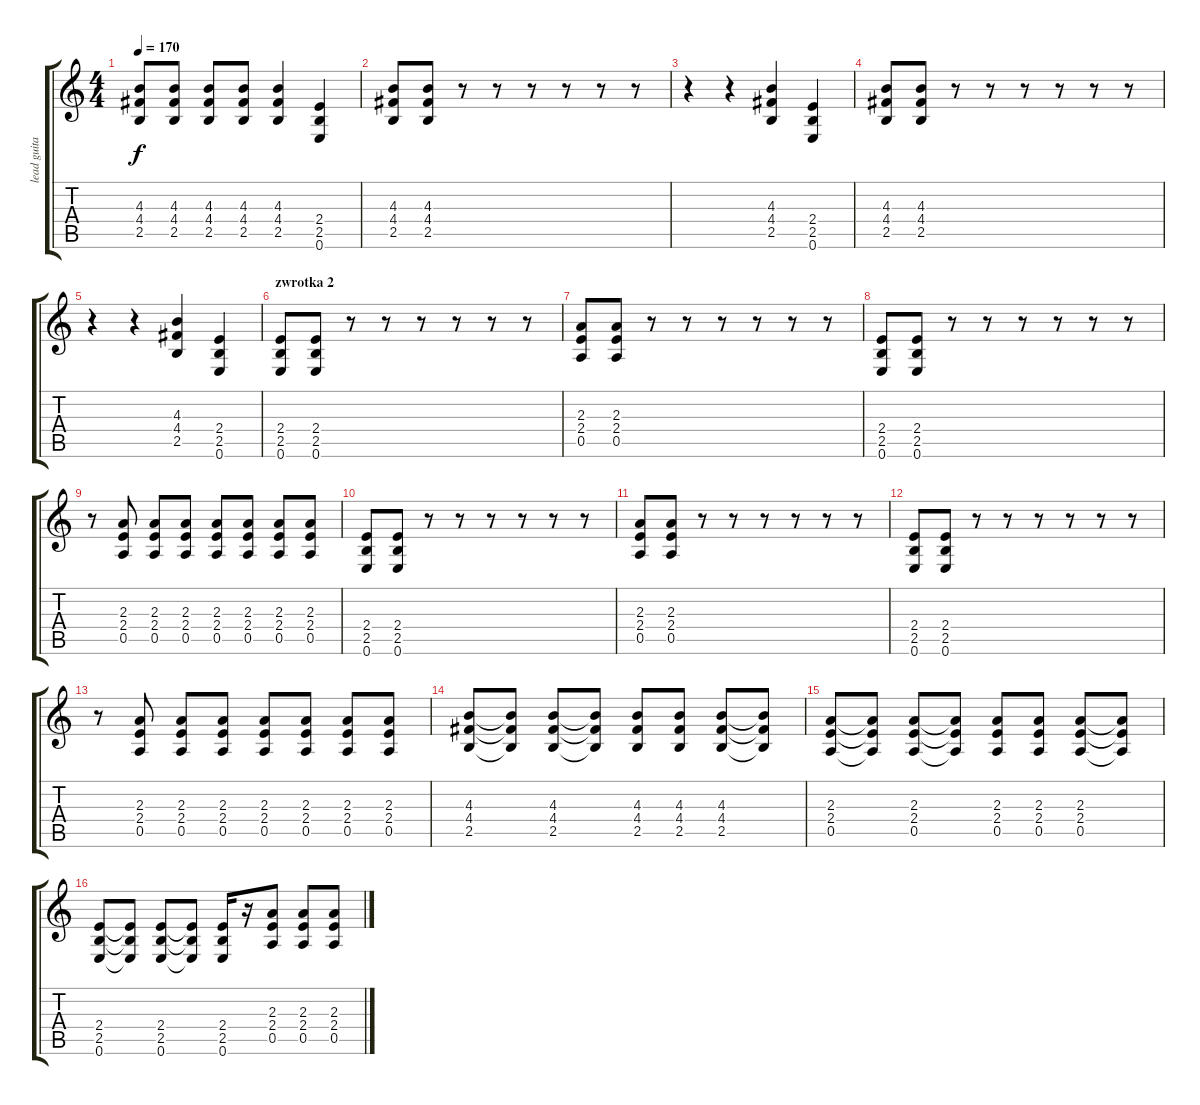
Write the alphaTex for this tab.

\track ("lead guitar" "lead guita") {instrument distortionguitar}
\staff {score tabs}
\tuning (E4 B3 G3 D3 A2 E2) {hide}
\ts (4 4)
\tempo 170
\clef g2
\ks c
(4.3 4.4 2.5).8{dy f} (4.3 4.4 2.5).8 (4.3 4.4 2.5).8 (4.3 4.4 2.5).8 (4.3 4.4 2.5).4 (2.4 2.5 0.6).4 |
(4.3 4.4 2.5).8 (4.3 4.4 2.5).8 r.8 r.8 r.8 r.8 r.8 r.8 |
r.4 r.4 (4.3 4.4 2.5).4 (2.4 2.5 0.6).4 |
(4.3 4.4 2.5).8 (4.3 4.4 2.5).8 r.8 r.8 r.8 r.8 r.8 r.8 |
r.4 r.4 (4.3 4.4 2.5).4 (2.4 2.5 0.6).4 |
\section ("" "zwrotka 2")
(2.4 2.5 0.6).8 (2.4 2.5 0.6).8 r.8 r.8 r.8 r.8 r.8 r.8 |
(2.3 2.4 0.5).8 (2.3 2.4 0.5).8 r.8 r.8 r.8 r.8 r.8 r.8 |
(2.4 2.5 0.6).8 (2.4 2.5 0.6).8 r.8 r.8 r.8 r.8 r.8 r.8 |
r.8 (2.3 2.4 0.5).8 (2.3 2.4 0.5).8 (2.3 2.4 0.5).8 (2.3 2.4 0.5).8 (2.3 2.4 0.5).8 (2.3 2.4 0.5).8 (2.3 2.4 0.5).8 |
(2.4 2.5 0.6).8 (2.4 2.5 0.6).8 r.8 r.8 r.8 r.8 r.8 r.8 |
(2.3 2.4 0.5).8 (2.3 2.4 0.5).8 r.8 r.8 r.8 r.8 r.8 r.8 |
(2.4 2.5 0.6).8 (2.4 2.5 0.6).8 r.8 r.8 r.8 r.8 r.8 r.8 |
r.8 (2.3 2.4 0.5).8 (2.3 2.4 0.5).8 (2.3 2.4 0.5).8 (2.3 2.4 0.5).8 (2.3 2.4 0.5).8 (2.3 2.4 0.5).8 (2.3 2.4 0.5).8 |
(4.3 4.4 2.5).8 (4.3{t} 4.4{t} 2.5{t}).8 (4.3 4.4 2.5).8 (4.3{t} 4.4{t} 2.5{t}).8 (4.3 4.4 2.5).8 (4.3 4.4 2.5).8 (4.3 4.4 2.5).8 (4.3{t} 4.4{t} 2.5{t}).8 |
(2.3 2.4 0.5).8 (2.3{t} 2.4{t} 0.5{t}).8 (2.3 2.4 0.5).8 (2.3{t} 2.4{t} 0.5{t}).8 (2.3 2.4 0.5).8 (2.3 2.4 0.5).8 (2.3 2.4 0.5).8 (2.3{t} 2.4{t} 0.5{t}).8 |
(2.4 2.5 0.6).8 (2.4{t} 2.5{t} 0.6{t}).8 (2.4 2.5 0.6).8 (2.4{t} 2.5{t} 0.6{t}).8 (2.4 2.5 0.6).16 r.16 (2.3 2.4 0.5).8 (2.3 2.4 0.5).8 (2.3 2.4 0.5).8
